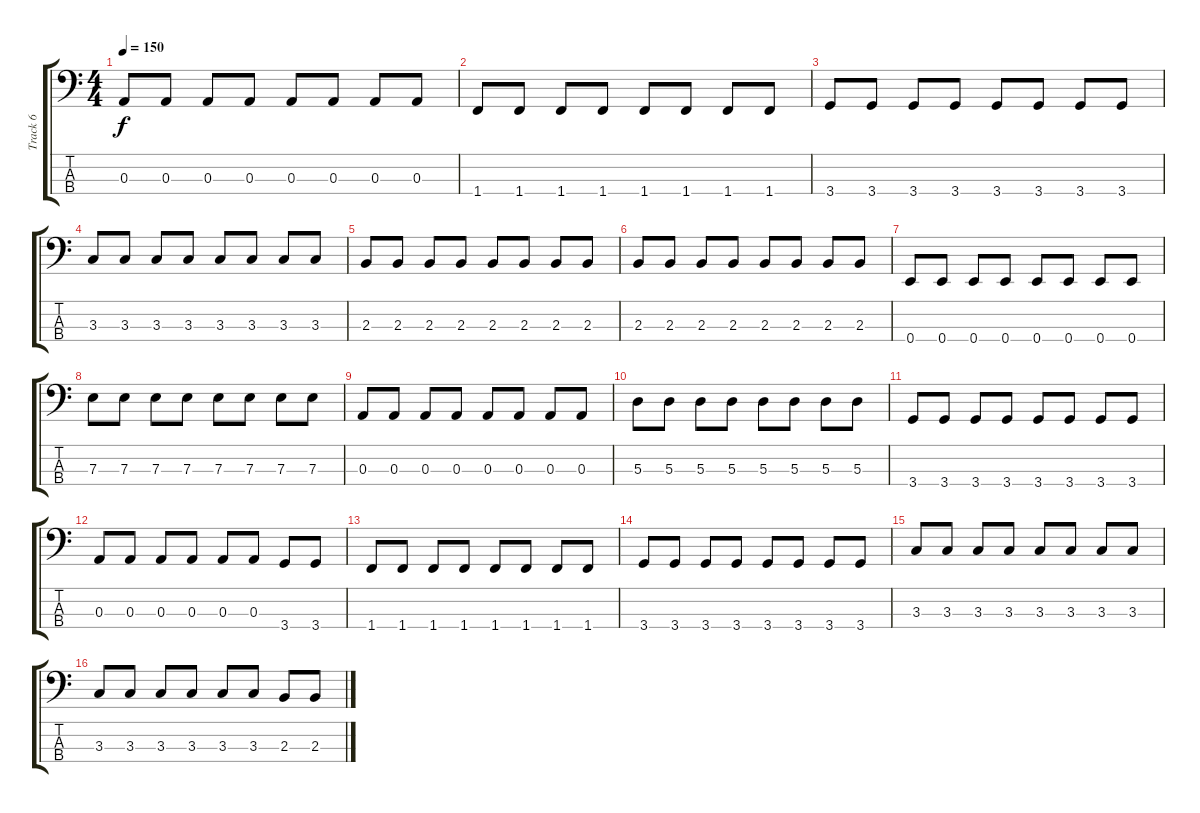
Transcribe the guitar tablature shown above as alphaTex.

\track ("Track 6" "Track 6") {instrument electricbassfinger}
\staff {score tabs}
\tuning (G2 D2 A1 E1) {hide}
\ts (4 4)
\tempo 150
\clef f4
\ks c
0.3.8{dy f} 0.3.8 0.3.8 0.3.8 0.3.8 0.3.8 0.3.8 0.3.8 |
1.4.8 1.4.8 1.4.8 1.4.8 1.4.8 1.4.8 1.4.8 1.4.8 |
3.4.8 3.4.8 3.4.8 3.4.8 3.4.8 3.4.8 3.4.8 3.4.8 |
3.3.8 3.3.8 3.3.8 3.3.8 3.3.8 3.3.8 3.3.8 3.3.8 |
2.3.8 2.3.8 2.3.8 2.3.8 2.3.8 2.3.8 2.3.8 2.3.8 |
2.3.8 2.3.8 2.3.8 2.3.8 2.3.8 2.3.8 2.3.8 2.3.8 |
0.4.8 0.4.8 0.4.8 0.4.8 0.4.8 0.4.8 0.4.8 0.4.8 |
7.3.8 7.3.8 7.3.8 7.3.8 7.3.8 7.3.8 7.3.8 7.3.8 |
0.3.8 0.3.8 0.3.8 0.3.8 0.3.8 0.3.8 0.3.8 0.3.8 |
5.3.8 5.3.8 5.3.8 5.3.8 5.3.8 5.3.8 5.3.8 5.3.8 |
3.4.8 3.4.8 3.4.8 3.4.8 3.4.8 3.4.8 3.4.8 3.4.8 |
0.3.8 0.3.8 0.3.8 0.3.8 0.3.8 0.3.8 3.4.8 3.4.8 |
1.4.8 1.4.8 1.4.8 1.4.8 1.4.8 1.4.8 1.4.8 1.4.8 |
3.4.8 3.4.8 3.4.8 3.4.8 3.4.8 3.4.8 3.4.8 3.4.8 |
3.3.8 3.3.8 3.3.8 3.3.8 3.3.8 3.3.8 3.3.8 3.3.8 |
3.3.8 3.3.8 3.3.8 3.3.8 3.3.8 3.3.8 2.3.8 2.3.8
